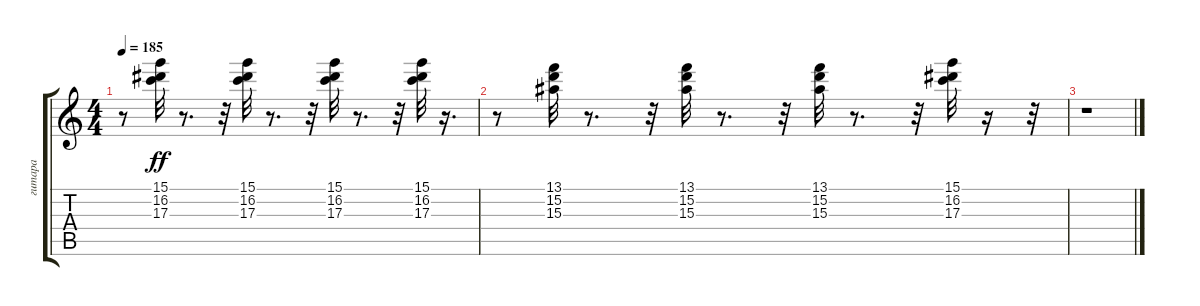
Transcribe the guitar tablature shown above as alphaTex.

\track ("гитара" "гитара") {instrument acousticguitarsteel}
\staff {score tabs}
\tuning (E4 B3 G3 D3 A2 E2) {hide}
\ts (4 4)
\tempo 185
\clef g2
\ks c
r.8{dy ff} (15.1 16.2 17.3).32 r.8{d} r.32 (15.1 16.2 17.3).32 r.8{d} r.32 (15.1 16.2 17.3).32 r.8{d} r.32 (15.1 16.2 17.3).32 r.16{d} |
r.8 (13.1 15.2 15.3).32 r.8{d} r.32 (13.1 15.2 15.3).32 r.8{d} r.32 (13.1 15.2 15.3).32 r.8{d} r.32 (15.1 16.2 17.3).32 r.16 r.32 |
r.1
